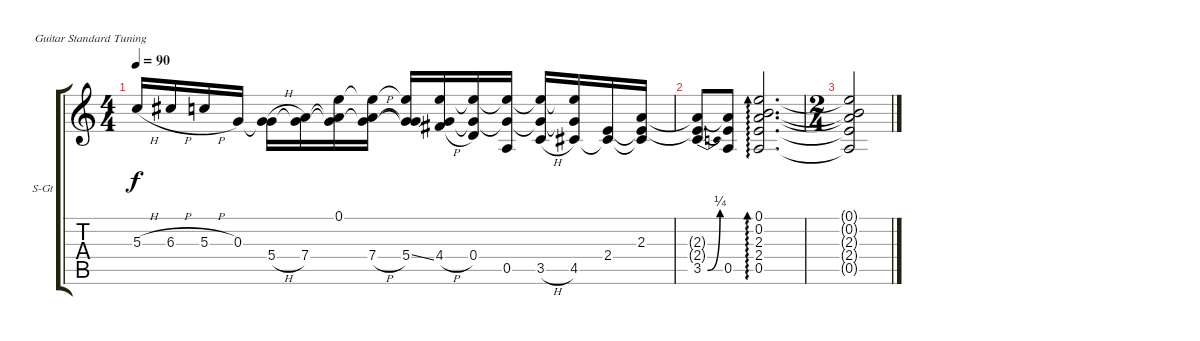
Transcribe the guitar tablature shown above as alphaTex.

\bracketExtendMode groupsimilarinstruments
\firstSystemTrackNameOrientation horizontal
\otherSystemsTrackNameOrientation horizontal
\track ("Steel Guitar" "S-Gt") {instrument acousticguitarsteel}
\staff {score tabs}
\tuning (E4 B3 G3 D3 A2 E2)
\ts (4 4)
\tempo 90
\clef g2
\scale
0.685895
\ks c
5.3{h}.16{dy f instrument acousticguitarsteel} 6.3{h}.16 5.3{h}.16 0.3.16 (5.4{h} 0.3{t}).16 (7.4 0.3{t}).16 (0.1 0.3{t} 7.4{t}).16 (7.4{h} 0.3{t} 0.1{t}).16 (5.4{ss} 0.3{t} 0.1{t}).16 (4.4{h} 0.3{t} 0.1{t}).16 (0.4 0.3{t} 0.1{t}).16 (0.5 0.3{t} 0.1{t}).16 (3.5{h} 0.3{t} 0.1{t}).16 (4.5 0.3{t} 0.1{t}).16 (2.4 4.5{t}).16 (2.3 4.5{t} 2.4{t}).16 |
\scale
0.198318 (3.5{be (bend 0 0 60 1)} 2.4{t} 2.3{t}).8 (0.5 2.3{t} 2.4{t}).8 (0.5 2.4 2.3 0.2 0.1).2{d ad 0} |
\ts (2 4)
\scale
0.115804 (0.5{t} 2.4{t} 2.3{t} 0.2{t} 0.1{t}).2
